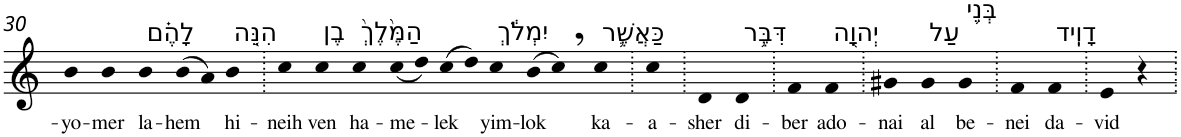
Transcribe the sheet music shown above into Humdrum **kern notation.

**kern	**text
*part1	*part1
*staff1	*staff1
*I"Piano	*
*I'Pno	*
!!LO:PB:g=z
*clefG2	*
*k[]	*
=30	=30
!	!LO:LY:b
4b	-yo-
!	!LO:LY:b
4b	-mer
!LO:TX:a:t=לָהֶ֗ם	!
!	!LO:LY:b
4b	la-
!	!LO:LY:b
(>8b	-hem
8a)	.
!LO:TX:a:t=הִנֵּ֤ה	!
!	!LO:LY:b
4b	hi-
=31.	=31.
!	!LO:LY:b
4cc	-neih
!LO:TX:a:t=בֶן	!
!	!LO:LY:b
4cc	ven
!LO:TX:a:t=הַמֶּ֙לֶךְ֙	!
!	!LO:LY:b
4cc	ha-
!	!LO:LY:b
(<8cc	-me-
8dd)	.
!	!LO:LY:b
(>8cc	-lek
8dd)	.
!LO:TX:a:t=יִמְלֹ֔ךְ	!
!	!LO:LY:b
4cc	yim-
!	!LO:LY:b
(>8b	-lok
8cc,)	.
!LO:TX:a:t=כַּאֲשֶׁ֛ר	!
!	!LO:LY:b
4cc	ka-
=32.	=32.
!	!LO:LY:b
4cc	-a-
=33.	=33.
!	!LO:LY:b
4d	-sher
!LO:TX:a:t=דִּבֶּ֥ר	!
!	!LO:LY:b
4d	di-
=34.	=34.
!	!LO:LY:b
4f	-ber
!LO:TX:a:t=יְהוָ֖ה	!
!	!LO:LY:b
4f	ado-
=35.	=35.
!	!LO:LY:b
4g#X	-nai
!LO:TX:a:t=עַל	!
!	!LO:LY:b
4g#	al
!LO:TX:a:t=בְּנֵ֥י	!
!	!LO:LY:b
4g#	be-
=36.	=36.
!	!LO:LY:b
4f	-nei
!LO:TX:a:t=דָוִֽיד	!
!	!LO:LY:b
4f	da-
=37.	=37.
!	!LO:LY:b
4e	-vid
4r	.
=.	=.
*-	*-
